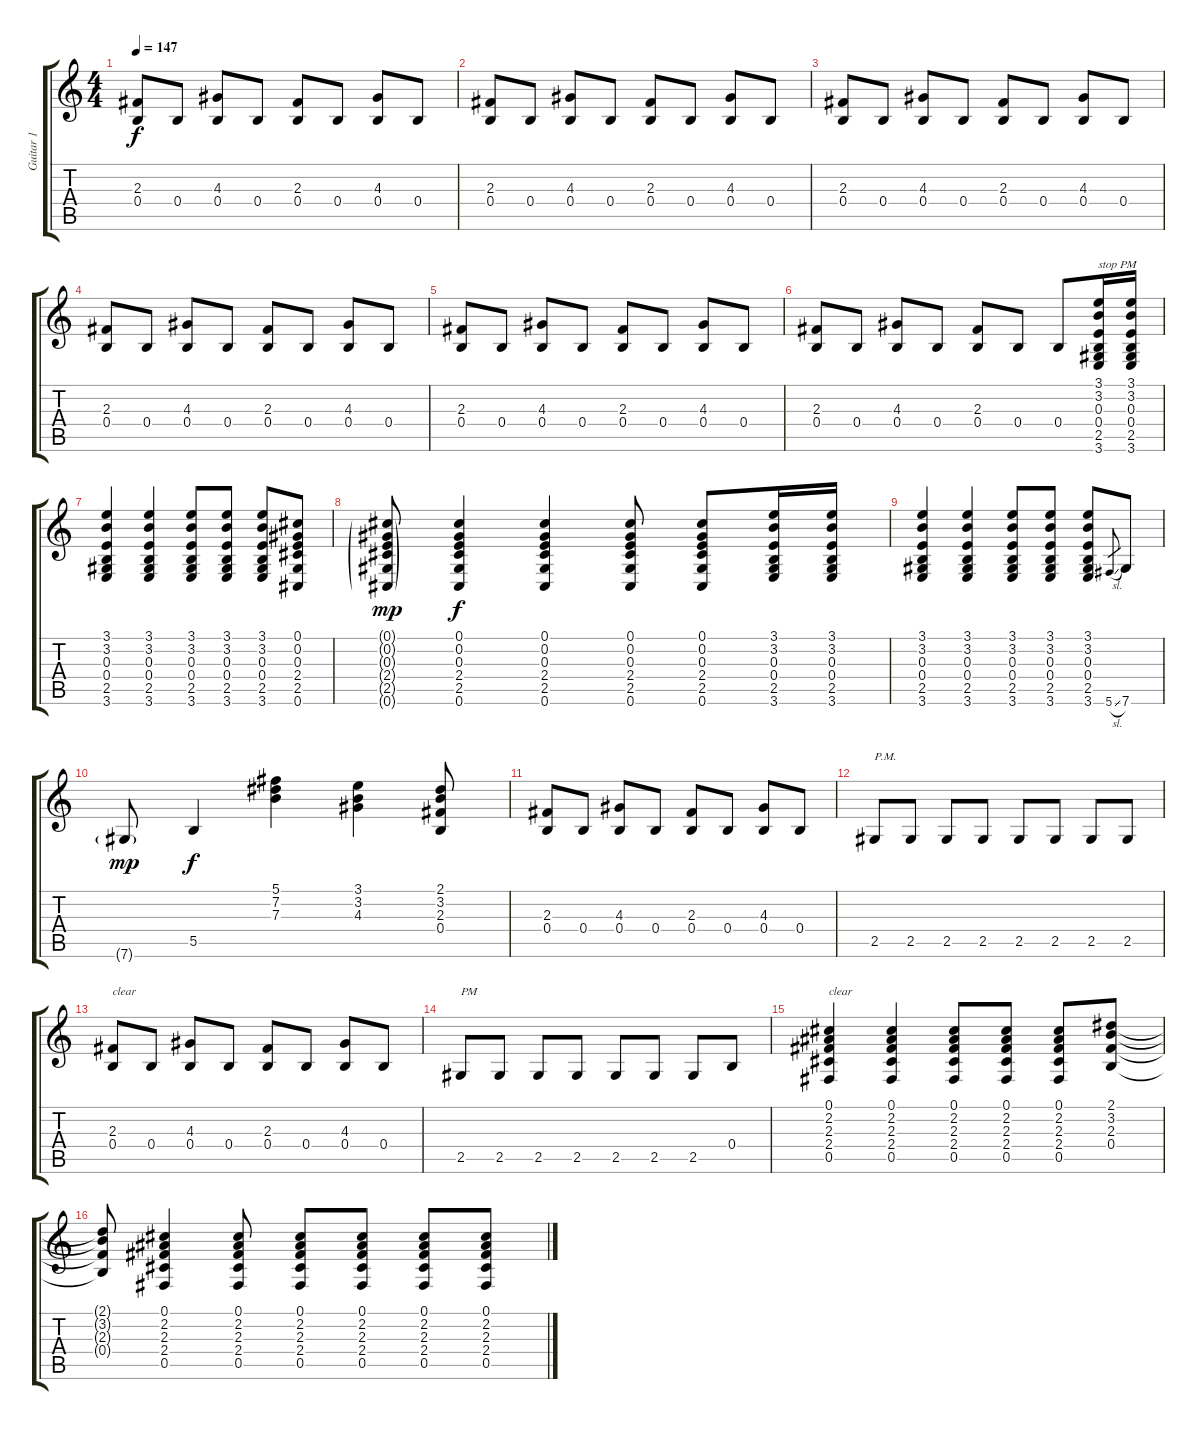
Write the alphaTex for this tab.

\track ("Guitar 1" "Guitar 1") {instrument electricguitarclean}
\staff {score tabs}
\tuning (Db4 Ab3 E3 B2 Gb2 Db2) {hide}
\ts (4 4)
\tempo 147
\clef g2
\ks c
(2.3 0.4).8{dy f} 0.4.8 (4.3 0.4).8 0.4.8 (2.3 0.4).8 0.4.8 (4.3 0.4).8 0.4.8 |
(2.3 0.4).8 0.4.8 (4.3 0.4).8 0.4.8 (2.3 0.4).8 0.4.8 (4.3 0.4).8 0.4.8 |
(2.3 0.4).8 0.4.8 (4.3 0.4).8 0.4.8 (2.3 0.4).8 0.4.8 (4.3 0.4).8 0.4.8 |
(2.3 0.4).8 0.4.8 (4.3 0.4).8 0.4.8 (2.3 0.4).8 0.4.8 (4.3 0.4).8 0.4.8 |
(2.3 0.4).8 0.4.8 (4.3 0.4).8 0.4.8 (2.3 0.4).8 0.4.8 (4.3 0.4).8 0.4.8 |
(2.3 0.4).8 0.4.8 (4.3 0.4).8 0.4.8 (2.3 0.4).8 0.4.8 0.4.8 (3.1 3.2 0.3 0.4 2.5 3.6).16{txt "stop PM" instrument electricguitarclean} (3.1 3.2 0.3 0.4 2.5 3.6).16 |
(3.1 3.2 0.3 0.4 2.5 3.6).4 (3.1 3.2 0.3 0.4 2.5 3.6).4 (3.1 3.2 0.3 0.4 2.5 3.6).8 (3.1 3.2 0.3 0.4 2.5 3.6).8 (3.1 3.2 0.3 0.4 2.5 3.6).8 (0.1 0.2 0.3 2.4 2.5 0.6).8 |
(0.1{g} 0.2{g} 0.3{g} 2.4{g} 2.5{g} 0.6{g}).8{dy mp} (0.1 0.2 0.3 2.4 2.5 0.6).4{dy f} (0.1 0.2 0.3 2.4 2.5 0.6).4 (0.1 0.2 0.3 2.4 2.5 0.6).8 (0.1 0.2 0.3 2.4 2.5 0.6).8 (3.1 3.2 0.3 0.4 2.5 3.6).16 (3.1 3.2 0.3 0.4 2.5 3.6).16 |
(3.1 3.2 0.3 0.4 2.5 3.6).4 (3.1 3.2 0.3 0.4 2.5 3.6).4 (3.1 3.2 0.3 0.4 2.5 3.6).8 (3.1 3.2 0.3 0.4 2.5 3.6).8 (3.1 3.2 0.3 0.4 2.5 3.6).8 5.6{sl}.8{gr} 7.6.8 |
7.6{g}.8{dy mp} 5.5.4{dy f} (5.1 7.2 7.3).4 (3.1 3.2 4.3).4 (2.1 3.2 2.3 0.4).8 |
(2.3 0.4).8 0.4.8 (4.3 0.4).8 0.4.8 (2.3 0.4).8 0.4.8 (4.3 0.4).8 0.4.8 |
2.5.8{txt "P.M." instrument electricguitarmuted} 2.5.8 2.5.8 2.5.8 2.5.8 2.5.8 2.5.8 2.5.8 |
(2.3 0.4).8{txt "clear" instrument electricguitarclean} 0.4.8 (4.3 0.4).8 0.4.8 (2.3 0.4).8 0.4.8 (4.3 0.4).8 0.4.8 |
2.5.8{txt "PM" instrument electricguitarmuted} 2.5.8 2.5.8 2.5.8 2.5.8 2.5.8 2.5.8 0.4.8 |
(0.1 2.2 2.3 2.4 0.5).4{txt "clear" instrument electricguitarclean} (0.1 2.2 2.3 2.4 0.5).4 (0.1 2.2 2.3 2.4 0.5).8 (0.1 2.2 2.3 2.4 0.5).8 (0.1 2.2 2.3 2.4 0.5).8 (2.1 3.2 2.3 0.4).8 |
(2.1{t} 3.2{t} 2.3{t} 0.4{t}).8 (0.1 2.2 2.3 2.4 0.5).4 (0.1 2.2 2.3 2.4 0.5).8 (0.1 2.2 2.3 2.4 0.5).8 (0.1 2.2 2.3 2.4 0.5).8 (0.1 2.2 2.3 2.4 0.5).8 (0.1 2.2 2.3 2.4 0.5).8
